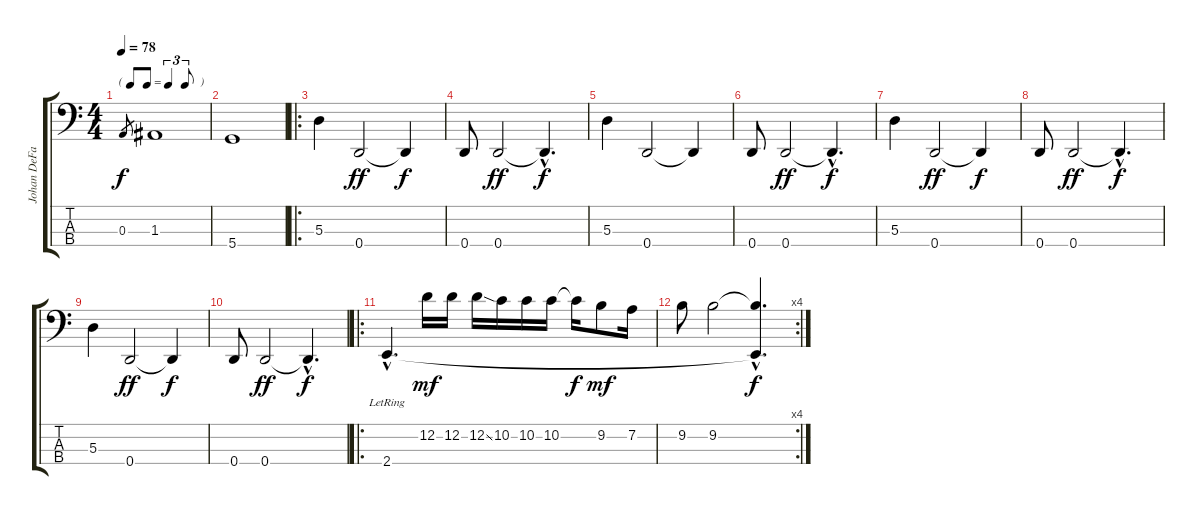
\track ("Johan DeFarfalla - Bass" "Johan DeFa") {instrument fretlessbass}
\staff {score tabs}
\tuning (G2 D2 A1 D1) {hide}
\ts (4 4)
\tf triplet8th
\tempo 78
\clef f4
\ks c
0.3.8{gr dy f} 1.3.1 |
5.4.1 |
\ro
5.3.4{instrument acousticbass} 0.4.2{dy ff instrument acousticbass} 0.4{t}.4{dy f} |
0.4.8 0.4.2{dy ff} 0.4{hac t}.4{d dy f} |
5.3.4 0.4.2 0.4{t}.4 |
0.4.8 0.4.2{dy ff} 0.4{hac t}.4{d dy f} |
5.3.4{instrument acousticbass} 0.4.2{dy ff instrument acousticbass} 0.4{t}.4{dy f} |
0.4.8 0.4.2{dy ff} 0.4{hac t}.4{d dy f} |
5.3.4{instrument acousticbass} 0.4.2{dy ff instrument acousticbass} 0.4{t}.4{dy f} |
0.4.8 0.4.2{dy ff} 0.4{hac t}.4{d dy f} |
\ro
2.4{hac lr}.4{d} 12.2.16{dy mf} 12.2.16 12.2{ss}.16 10.2.16 10.2.16 10.2.16 10.2{t}.16{dy f} 9.2.8{dy mf} 7.2.16 |
\rc 4
9.2.8 9.2.2 (9.2{hac t} 2.4{hac t}).4{d dy f}
